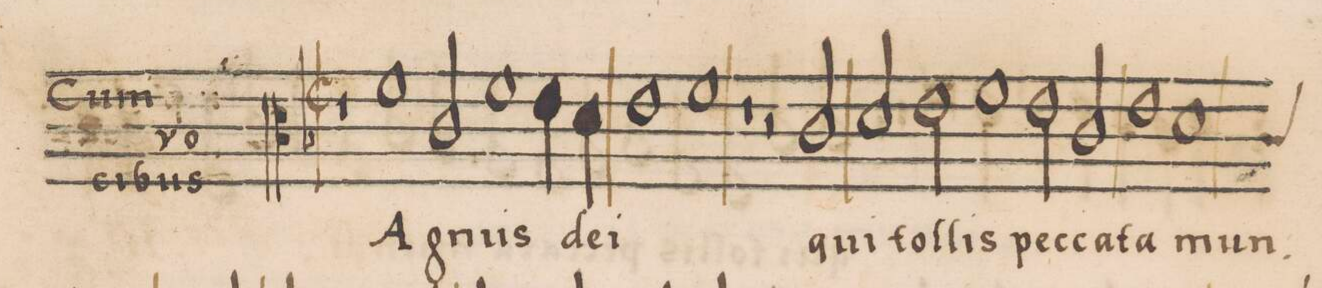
**kern	**text
*I"TENOR	*
*clefC3	*
*k[b-]	*
*met(C|)	*
*M2/1	*
*M2/1	*
*met(C|)	*
1r	.
1f	A-
=68-	=68-
2c/	-gnus
1f	de-
4e\	.
4d\	.
=69-	=69-
1e	-i
1f	.
=70-	=70-
1r	.
2r	.
2c/	qui
=71-	=71-
2d/	tol-
2e\	-lis
1f	pec-
=72-	=72-
2e\	-ca-
2c/	-ta
1e	mun-
=73-	=73-
*custos:c	*
1d	.
*-	*-
